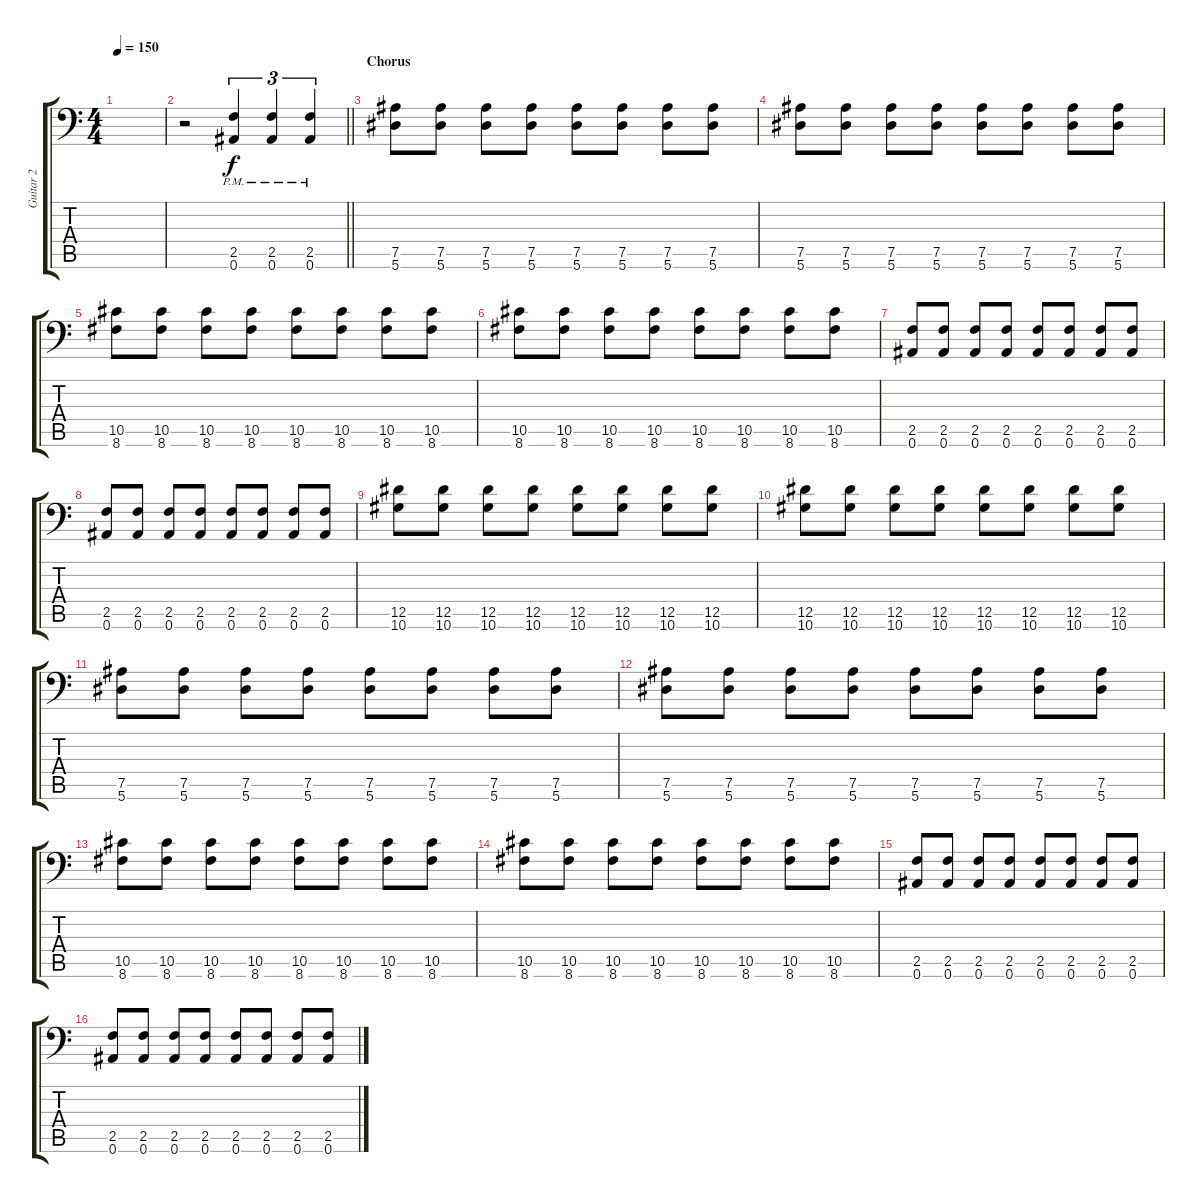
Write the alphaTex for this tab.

\track ("Guitar 2" "Guitar 2") {instrument distortionguitar}
\staff {score tabs}
\tuning (Bb3 F3 Db3 Ab2 Eb2 Bb1) {hide}
\ts (4 4)
\tempo 150
\clef f4
\ks c
|
\barLineRight lightlight
r.2 (2.5{pm} 0.6{pm}).4{tu (3 2)} (2.5{pm} 0.6{pm}).4{tu (3 2)} (2.5{pm} 0.6{pm}).4{tu (3 2)} |
\section ("" "Chorus")
(7.5 5.6).8 (7.5 5.6).8 (7.5 5.6).8 (7.5 5.6).8 (7.5 5.6).8 (7.5 5.6).8 (7.5 5.6).8 (7.5 5.6).8 |
(7.5 5.6).8 (7.5 5.6).8 (7.5 5.6).8 (7.5 5.6).8 (7.5 5.6).8 (7.5 5.6).8 (7.5 5.6).8 (7.5 5.6).8 |
(10.5 8.6).8 (10.5 8.6).8 (10.5 8.6).8 (10.5 8.6).8 (10.5 8.6).8 (10.5 8.6).8 (10.5 8.6).8 (10.5 8.6).8 |
(10.5 8.6).8 (10.5 8.6).8 (10.5 8.6).8 (10.5 8.6).8 (10.5 8.6).8 (10.5 8.6).8 (10.5 8.6).8 (10.5 8.6).8 |
(2.5 0.6).8 (2.5 0.6).8 (2.5 0.6).8 (2.5 0.6).8 (2.5 0.6).8 (2.5 0.6).8 (2.5 0.6).8 (2.5 0.6).8 |
(2.5 0.6).8 (2.5 0.6).8 (2.5 0.6).8 (2.5 0.6).8 (2.5 0.6).8 (2.5 0.6).8 (2.5 0.6).8 (2.5 0.6).8 |
(12.5 10.6).8 (12.5 10.6).8 (12.5 10.6).8 (12.5 10.6).8 (12.5 10.6).8 (12.5 10.6).8 (12.5 10.6).8 (12.5 10.6).8 |
(12.5 10.6).8 (12.5 10.6).8 (12.5 10.6).8 (12.5 10.6).8 (12.5 10.6).8 (12.5 10.6).8 (12.5 10.6).8 (12.5 10.6).8 |
(7.5 5.6).8 (7.5 5.6).8 (7.5 5.6).8 (7.5 5.6).8 (7.5 5.6).8 (7.5 5.6).8 (7.5 5.6).8 (7.5 5.6).8 |
(7.5 5.6).8 (7.5 5.6).8 (7.5 5.6).8 (7.5 5.6).8 (7.5 5.6).8 (7.5 5.6).8 (7.5 5.6).8 (7.5 5.6).8 |
(10.5 8.6).8 (10.5 8.6).8 (10.5 8.6).8 (10.5 8.6).8 (10.5 8.6).8 (10.5 8.6).8 (10.5 8.6).8 (10.5 8.6).8 |
(10.5 8.6).8 (10.5 8.6).8 (10.5 8.6).8 (10.5 8.6).8 (10.5 8.6).8 (10.5 8.6).8 (10.5 8.6).8 (10.5 8.6).8 |
(2.5 0.6).8 (2.5 0.6).8 (2.5 0.6).8 (2.5 0.6).8 (2.5 0.6).8 (2.5 0.6).8 (2.5 0.6).8 (2.5 0.6).8 |
(2.5 0.6).8 (2.5 0.6).8 (2.5 0.6).8 (2.5 0.6).8 (2.5 0.6).8 (2.5 0.6).8 (2.5 0.6).8 (2.5 0.6).8
